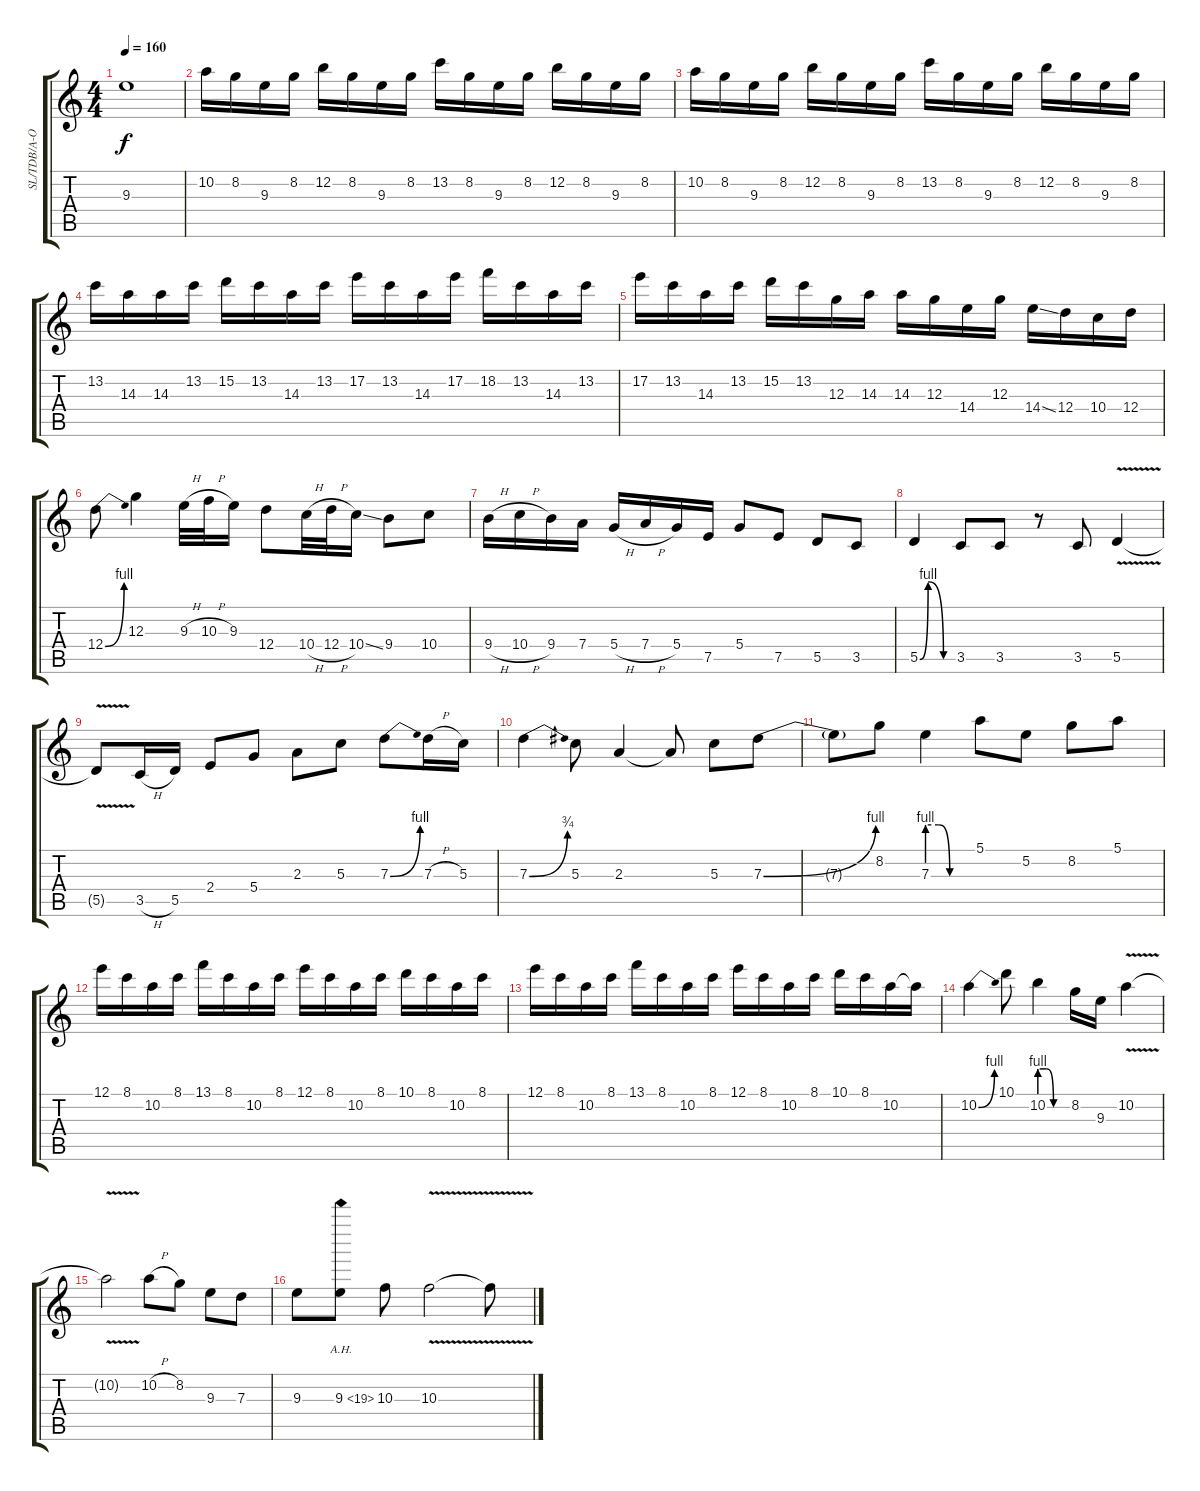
\track ("SL/TDB/A-O" "SL/TDB/A-O") {instrument distortionguitar}
\staff {score tabs}
\tuning (E4 B3 G3 D3 A2 E2) {hide}
\ts (4 4)
\tempo 160
\clef g2
\ks c
9.3{t}.1{dy f} |
10.2.16 8.2.16 9.3.16 8.2.16 12.2.16 8.2.16 9.3.16 8.2.16 13.2.16 8.2.16 9.3.16 8.2.16 12.2.16 8.2.16 9.3.16 8.2.16 |
10.2.16 8.2.16 9.3.16 8.2.16 12.2.16 8.2.16 9.3.16 8.2.16 13.2.16 8.2.16 9.3.16 8.2.16 12.2.16 8.2.16 9.3.16 8.2.16 |
13.2.16 14.3.16 14.3.16 13.2.16 15.2.16 13.2.16 14.3.16 13.2.16 17.2.16 13.2.16 14.3.16 17.2.16 18.2.16 13.2.16 14.3.16 13.2.16 |
17.2.16 13.2.16 14.3.16 13.2.16 15.2.16 13.2.16 12.3.16 14.3.16 14.3.16 12.3.16 14.4.16 12.3.16 14.4{ss}.16 12.4.16 10.4.16 12.4.16 |
12.4{be (bend 0 0 60 4)}.8 12.3.4 9.3{h}.32 10.3{h}.32 9.3.16 12.4.8 10.4{h}.32 12.4{h}.32 10.4{ss}.16 9.4.8 10.4.8 |
9.4{h}.16 10.4{h}.16 9.4.16 7.4.16 5.4{h}.16 7.4{h}.16 5.4.16 7.5.16 5.4.8 7.5.8 5.5.8 3.5.8 |
5.5{be (custom 0 0 15 4 43 0 60 0)}.4 3.5.8 3.5.8 r.8 3.5.8 5.5{v}.4 |
5.5{t}.8 3.5{h}.16 5.5.16 2.4.8 5.4.8 2.3.8 5.3.8 7.3{be (bend 0 0 60 4)}.8 7.3{h}.16 5.3.16 |
7.3{be (bend 0 0 60 3)}.4 5.3.8 2.3.4 2.3{t}.8 5.3.8 7.3{be (bend 0 0 60 4)}.8 |
7.3{t}.8 8.2.8 7.3{be (custom 0 4 15 4 30 0 60 0)}.4 5.1.8 5.2.8 8.2.8 5.1.8 |
12.1.16 8.1.16 10.2.16 8.1.16 13.1.16 8.1.16 10.2.16 8.1.16 12.1.16 8.1.16 10.2.16 8.1.16 10.1.16 8.1.16 10.2.16 8.1.16 |
12.1.16 8.1.16 10.2.16 8.1.16 13.1.16 8.1.16 10.2.16 8.1.16 12.1.16 8.1.16 10.2.16 8.1.16 10.1.16 8.1.16 10.2.16 10.2{t}.16 |
10.2{be (bend 0 0 60 4)}.4 10.1.8 10.2{be (custom 0 4 15 4 30 0 60 0)}.4 8.2.16 9.3.16 10.2{v}.4 |
10.2{t}.2 10.2{h}.8 8.2.8 9.3.8 7.3.8 |
9.3.8 9.3{ah 10}.8 10.3.8 10.3{v}.2 10.3{t}.8
